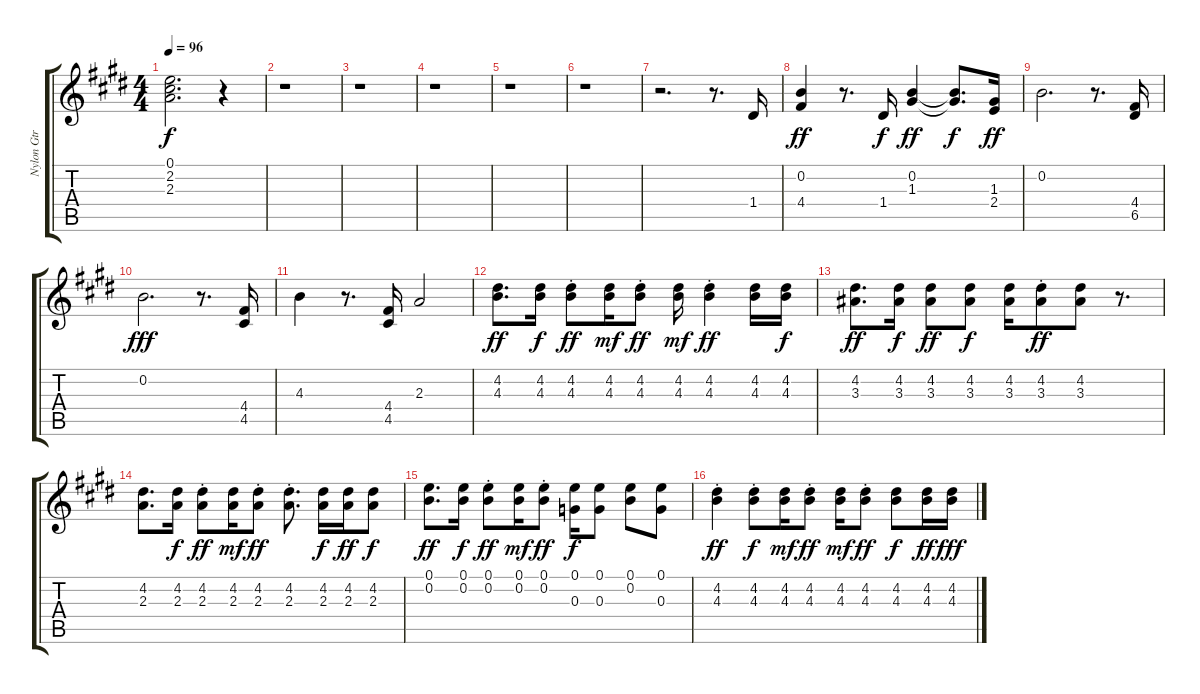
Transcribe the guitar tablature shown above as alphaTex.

\track ("Nylon Gtr" "Nylon Gtr") {instrument acousticguitarnylon}
\staff {score tabs}
\tuning (E4 B3 G3 D3 A2 E2) {hide}
\ts (4 4)
\tempo 96
\clef g2
\ks e
(0.1{t} 2.2{t} 2.3{t}).2{d dy f} r.4 |
r.1 |
r.1 |
r.1 |
r.1 |
r.1 |
r.2{d} r.8{d} 1.4.16 |
(0.2 4.4).4{dy ff} r.8{d} 1.4.16{dy f} (0.2 1.3).4{dy ff} (0.2{t} 1.3{t}).8{d dy f} (1.3 2.4).16{dy ff} |
0.2.2{d} r.8{d} (4.4 6.5).16 |
0.2.2{d dy fff} r.8{d} (4.4 4.5).16 |
4.3.4 r.8{d} (4.4 4.5).16 2.3.2 |
(4.2 4.3).8{d dy ff} (4.2 4.3).16{dy f} (4.2{st} 4.3{st}).8{dy ff} (4.2 4.3).16{dy mf} (4.2{st} 4.3{st}).8{dy ff} (4.2 4.3).16{dy mf} (4.2{st} 4.3{st}).4{dy ff} (4.2 4.3).16 (4.2 4.3).16{dy f} |
(4.2 3.3).8{d dy ff} (4.2 3.3).16{dy f} (4.2 3.3).8{dy ff} (4.2 3.3).8{dy f} (4.2 3.3).16 (4.2{st} 3.3{st}).8{dy ff} (4.2 3.3).8 r.8{d} |
(4.2 2.3).8{d} (4.2 2.3).16{dy f} (4.2{st} 2.3{st}).8{dy ff} (4.2 2.3).16{dy mf} (4.2{st} 2.3{st}).8{dy ff} (4.2{st} 2.3{st}).8{d} (4.2 2.3).16{dy f} (4.2 2.3).16{dy ff} (4.2 2.3).8{dy f} |
(0.1 0.2).8{d dy ff} (0.1 0.2).16{dy f} (0.1{st} 0.2{st}).8{dy ff} (0.1 0.2).16{dy mf} (0.1{st} 0.2{st}).8{dy ff} (0.1 0.3).16{dy f} (0.1 0.3).8 (0.1 0.2).8 (0.1 0.3).8 |
(4.2{st} 4.3{st}).4{dy ff} (4.2{st} 4.3{st}).8{dy f} (4.2 4.3).16{dy mf} (4.2{st} 4.3{st}).8{dy ff} (4.2 4.3).16{dy mf} (4.2{st} 4.3{st}).8{dy ff} (4.2 4.3).8{dy f} (4.2 4.3).16{dy ff} (4.2 4.3).16{dy fff}
